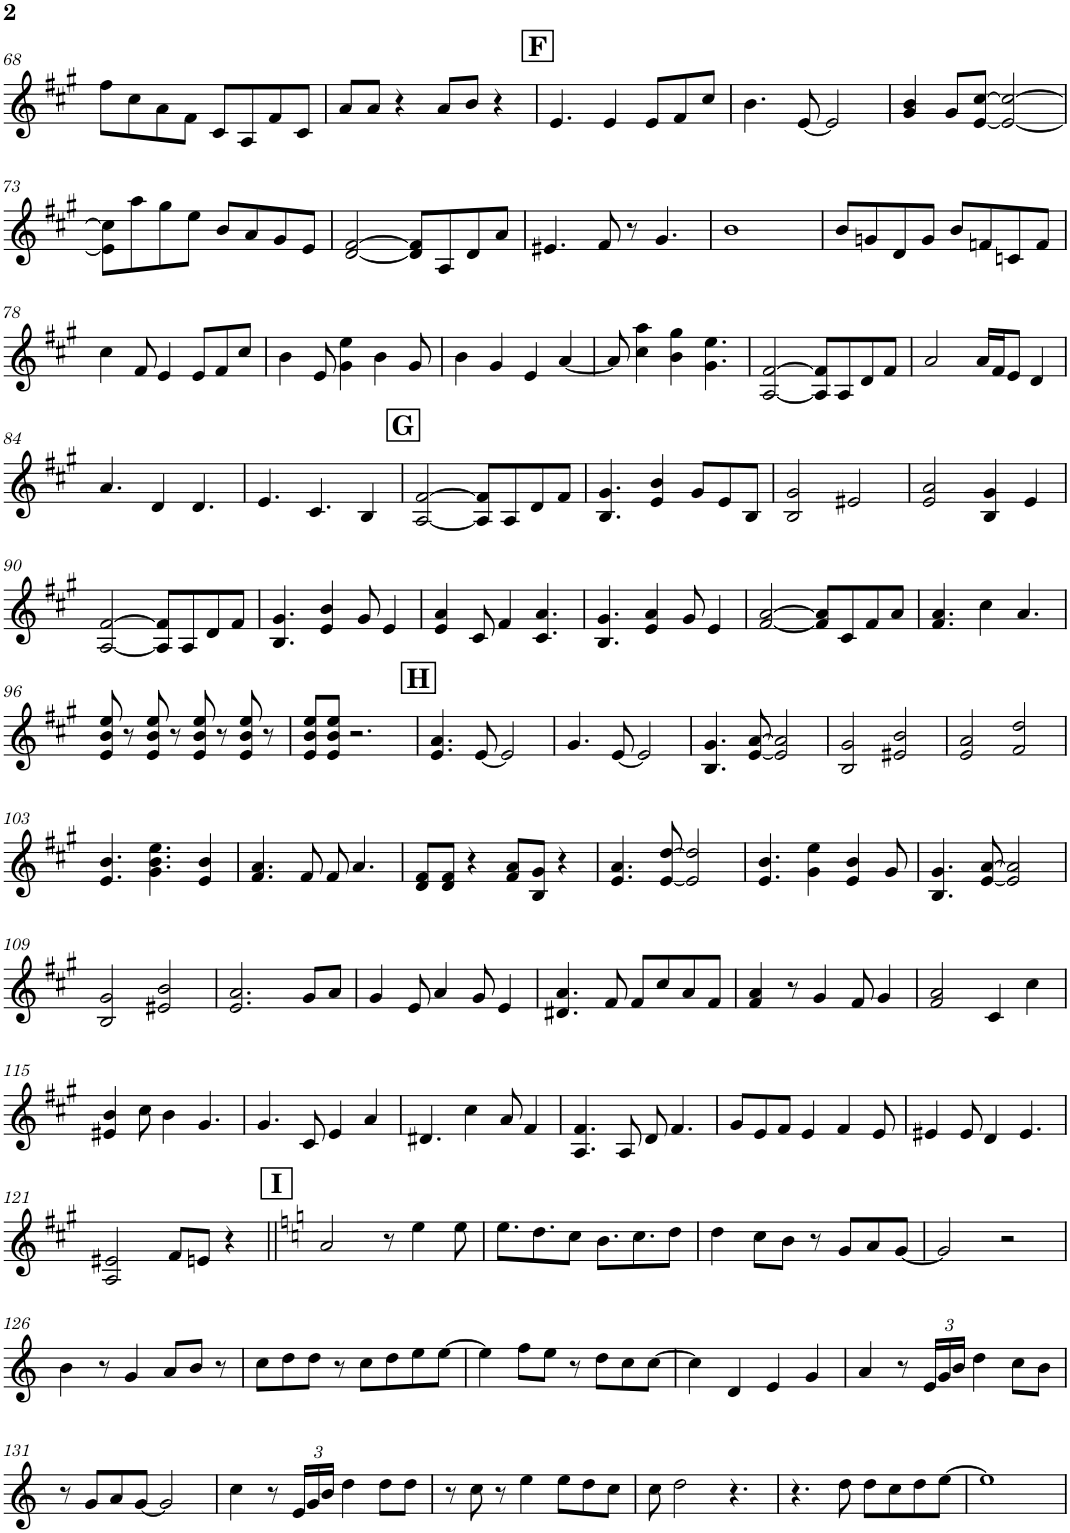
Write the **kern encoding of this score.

**kern
*part1
*staff1
*I"Piano
*I'Pno.
!!LO:PB:g=z
*clefG2
*k[f#c#g#]
*M4/4
=68
8ff#\L
8cc#\
8a\
8f#\J
8c#/L
8A/
8f#/
8c#/J
=69
8a/L
8a/J
4r
8a/L
8b/J
4r
!!LO:REH:place=s1:a:B:cj:fs=14:t=F
=70
4.e/
4e/
8e/L
8f#/
8cc#/J
=71
4.b\
[8e/
2e/]
=72
4g#/ 4b/
8g#/L
[8e/ [8cc#/J
2e/_ 2cc#/_
!!LO:LB:g=z
=73
8e\] 8cc#\]L
8aa\
8gg#\
8ee\J
8b/L
8a/
8g#/
8e/J
=74
[2d/ [2f#/
8d/] 8f#/]L
8A/
8d/
8a/J
=75
4.e#X/
8f#/
8r
4.g#/
=76
1b
=77
8b/L
8gn/
8d/
8g/J
8b/L
8fn/
8cn/
8f/J
!!LO:LB:g=z
=78
4cc#\
8f#/
4e/
8e/L
8f#/
8cc#/J
=79
4b\
8e/
4g#\ 4ee\
4b\
8g#/
=80
4b\
4g#/
4e/
[4a/
=81
8a/]
4cc#\ 4aa\
4b\ 4gg#\
4.g#\ 4.ee\
=82
[2A/ [2f#/
8A/] 8f#/]L
8A/
8d/
8f#/J
=83
2a/
16a/LL
16f#/J
8e/J
4d/
!!LO:LB:g=z
=84
4.a/
4d/
4.d/
=85
4.e/
4.c#/
4B/
!!LO:REH:place=s1:a:B:cj:fs=14:t=G
=86
[2A/ [2f#/
8A/] 8f#/]L
8A/
8d/
8f#/J
=87
4.B/ 4.g#/
4e/ 4b/
8g#/L
8e/
8B/J
=88
2B/ 2g#/
2e#X/
=89
2e/ 2a/
4B/ 4g#/
4e/
!!LO:LB:g=z
=90
[2A/ [2f#/
8A/] 8f#/]L
8A/
8d/
8f#/J
=91
4.B/ 4.g#/
4e/ 4b/
8g#/
4e/
=92
4e/ 4a/
8c#/
4f#/
4.c#/ 4.a/
=93
4.B/ 4.g#/
4e/ 4a/
8g#/
4e/
=94
[2f#/ [2a/
8f#/] 8a/]L
8c#/
8f#/
8a/J
=95
4.f#/ 4.a/
4cc#\
4.a/
!!LO:LB:g=z
=96
8e/ 8b/ 8ee/
8r
8e/ 8b/ 8ee/
8r
8e/ 8b/ 8ee/
8r
8e/ 8b/ 8ee/
8r
=97
8e/ 8b/ 8ee/L
8e/ 8b/ 8ee/J
2.r
!!LO:REH:place=s1:a:B:cj:fs=14:t=H
=98
4.e/ 4.a/
[8e/
2e/]
=99
4.g#/
[8e/
2e/]
=100
4.B/ 4.g#/
[8e/ [8a/
2e/] 2a/]
=101
2B/ 2g#/
2e#X/ 2b/
=102
2e/ 2a/
2f#/ 2dd/
!!LO:LB:g=z
=103
4.e/ 4.b/
4.g#\ 4.b\ 4.ee\
4e/ 4b/
=104
4.f#/ 4.a/
8f#/
8f#/
4.a/
=105
8d/ 8f#/L
8d/ 8f#/J
4r
8f#/ 8a/L
8B/ 8g#/J
4r
=106
4.e/ 4.a/
[8e/ [8dd/
2e/] 2dd/]
=107
4.e/ 4.b/
4g#\ 4ee\
4e/ 4b/
8g#/
=108
4.B/ 4.g#/
[8e/ [8a/
2e/] 2a/]
!!LO:LB:g=z
=109
2B/ 2g#/
2e#X/ 2b/
=110
2.e/ 2.a/
8g#/L
8a/J
=111
4g#/
8e/
4a/
8g#/
4e/
=112
4.d#X/ 4.a/
8f#/
8f#/L
8cc#/
8a/
8f#/J
=113
4f#/ 4a/
8r
4g#/
8f#/
4g#/
=114
2f#/ 2a/
4c#/
4cc#\
!!LO:LB:g=z
=115
4e#X/ 4b/
8cc#\
4b\
4.g#/
=116
4.g#/
8c#/
4e/
4a/
=117
4.d#X/
4cc#\
8a/
4f#/
=118
4.A/ 4.f#/
8A/
8d/
4.f#/
=119
8g#/L
8e/
8f#/J
4e/
4f#/
8e/
=120
4e#X/
8e#/
4d/
4.e#/
!!LO:LB:g=z
=121
2A/ 2e#X/
8f#/L
8en/J
4r
!!LO:REH:place=s1:a:B:cj:fs=14:t=I
=122||
*k[]
2a/
8r
4ee\
8ee\
=123
8.ee\L
8.dd\
8cc\J
8.b\L
8.cc\
8dd\J
=124
4dd\
8cc\L
8b\J
8r
8g/L
8a/
[8g/J
=125
2g/]
2r
!!LO:LB:g=z
=126
4b\
8r
4g/
8a/L
8b/J
8r
=127
8cc\L
8dd\
8dd\J
8r
8cc\L
8dd\
8ee\
[8ee\J
=128
4ee\]
8ff\L
8ee\J
8r
8dd\L
8cc\
[8cc\J
=129
4cc\]
4d/
4e/
4g/
=130
4a/
8r
*Xbrackettup
24e/LL
24g/
24b/JJ
4dd\
8cc\L
8b\J
!!LO:LB:g=z
=131
8r
8g/L
8a/
[8g/J
2g/]
=132
4cc\
8r
24e/LL
24g/
24b/JJ
4dd\
8dd\L
8dd\J
=133
8r
8cc\
8r
4ee\
8ee\L
8dd\
8cc\J
=134
8cc\
2dd\
4.r
=135
4.r
8dd\
8dd\L
8cc\
8dd\
[8ee\J
=136
1ee]
=
*-
